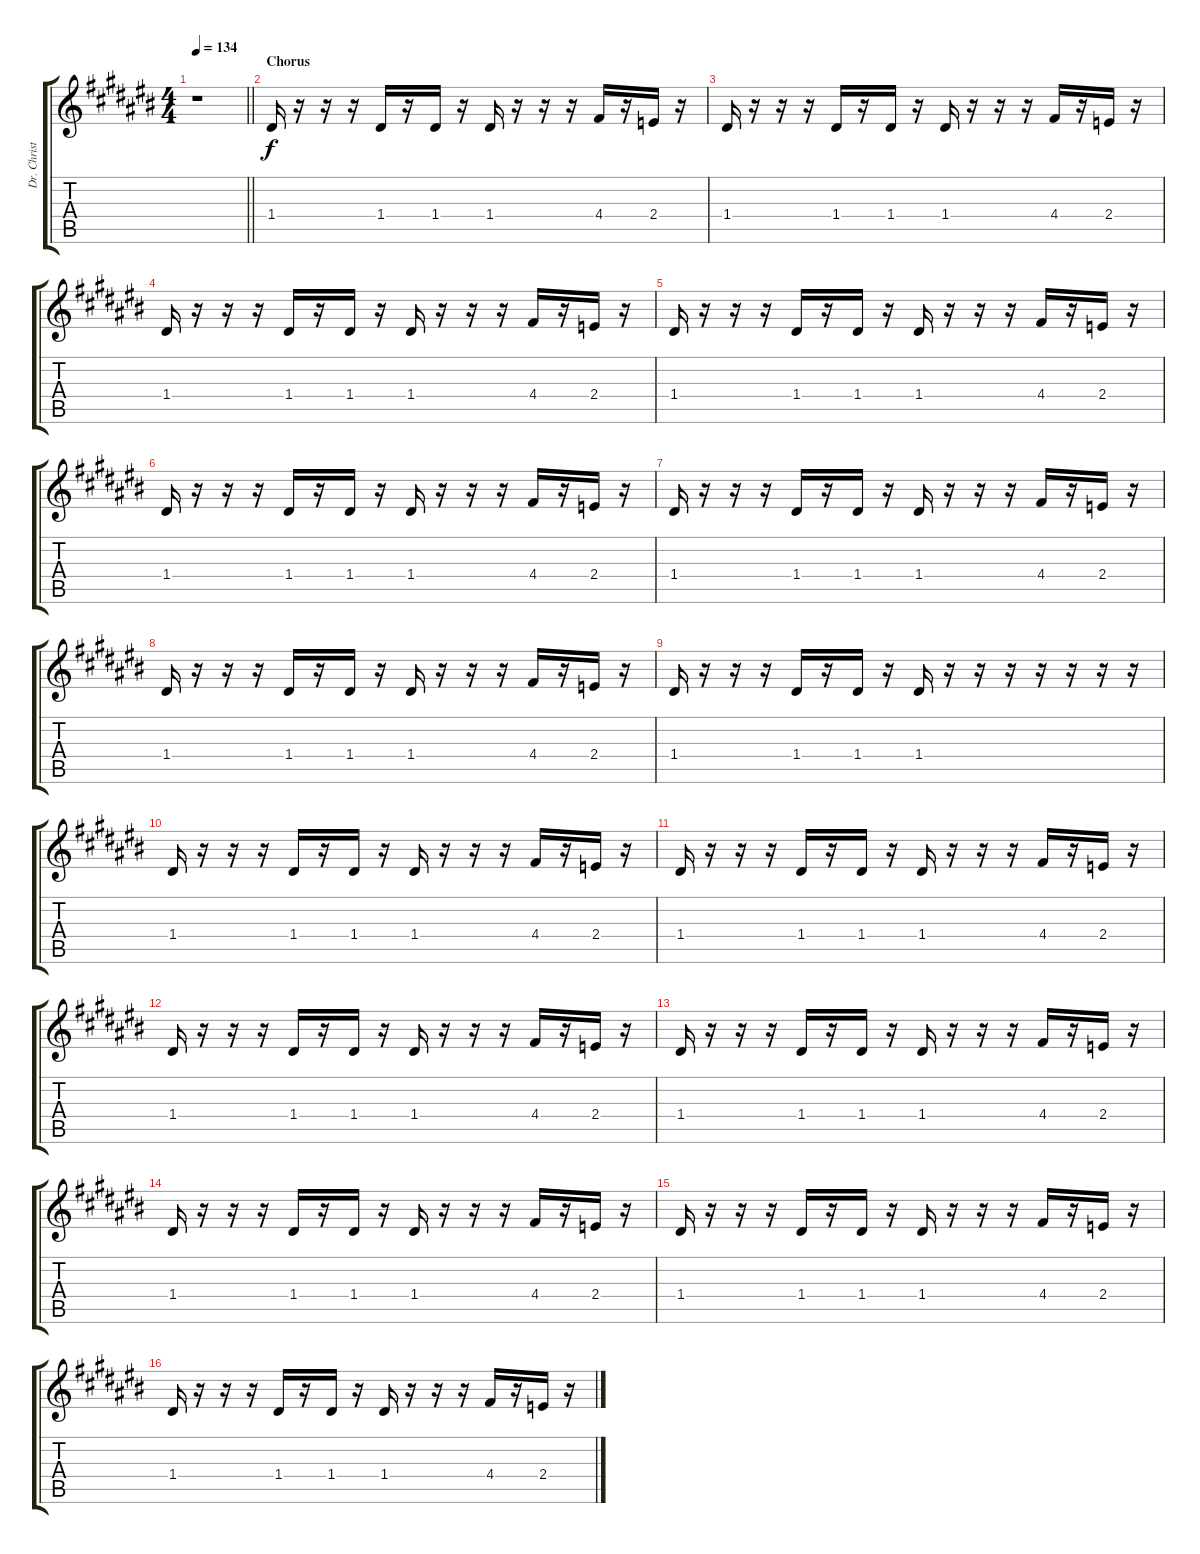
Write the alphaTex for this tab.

\track ("Dr. Christian Lorenz - Keyboard I" "Dr. Christ") {instrument synthbass2}
\staff {score tabs}
\tuning (E4 B3 G3 D3 A2 D2) {hide}
\ts (4 4)
\tempo 134
\clef g2
\barLineRight lightlight
\ks c#
r.1{dy f} |
\section ("" "Chorus")
1.4.16{volume 8 balance 16 instrument synthbass2} r.16 r.16 r.16 1.4.16 r.16 1.4.16 r.16 1.4.16 r.16 r.16 r.16 4.4.16 r.16 2.4.16 r.16 |
1.4.16 r.16 r.16 r.16 1.4.16 r.16 1.4.16 r.16 1.4.16 r.16 r.16 r.16 4.4.16 r.16 2.4.16 r.16 |
1.4.16{balance 0} r.16 r.16 r.16 1.4.16 r.16 1.4.16 r.16 1.4.16 r.16 r.16 r.16 4.4.16 r.16 2.4.16 r.16 |
1.4.16 r.16 r.16 r.16 1.4.16 r.16 1.4.16 r.16 1.4.16 r.16 r.16 r.16 4.4.16 r.16 2.4.16 r.16 |
1.4.16{balance 16} r.16 r.16 r.16 1.4.16 r.16 1.4.16 r.16 1.4.16 r.16 r.16 r.16 4.4.16 r.16 2.4.16 r.16 |
1.4.16 r.16 r.16 r.16 1.4.16 r.16 1.4.16 r.16 1.4.16 r.16 r.16 r.16 4.4.16 r.16 2.4.16 r.16 |
1.4.16{balance 0} r.16 r.16 r.16 1.4.16 r.16 1.4.16 r.16 1.4.16 r.16 r.16 r.16 4.4.16 r.16 2.4.16 r.16 |
1.4.16 r.16 r.16 r.16 1.4.16 r.16 1.4.16 r.16 1.4.16 r.16 r.16 r.16 r.16 r.16 r.16 r.16 |
1.4.16{balance 16} r.16 r.16 r.16 1.4.16 r.16 1.4.16 r.16 1.4.16 r.16 r.16 r.16 4.4.16 r.16 2.4.16 r.16 |
1.4.16 r.16 r.16 r.16 1.4.16 r.16 1.4.16 r.16 1.4.16 r.16 r.16 r.16 4.4.16 r.16 2.4.16 r.16 |
1.4.16{balance 0} r.16 r.16 r.16 1.4.16 r.16 1.4.16 r.16 1.4.16 r.16 r.16 r.16 4.4.16 r.16 2.4.16 r.16 |
1.4.16 r.16 r.16 r.16 1.4.16 r.16 1.4.16 r.16 1.4.16 r.16 r.16 r.16 4.4.16 r.16 2.4.16 r.16 |
1.4.16{balance 16} r.16 r.16 r.16 1.4.16 r.16 1.4.16 r.16 1.4.16 r.16 r.16 r.16 4.4.16 r.16 2.4.16 r.16 |
1.4.16 r.16 r.16 r.16 1.4.16 r.16 1.4.16 r.16 1.4.16 r.16 r.16 r.16 4.4.16 r.16 2.4.16 r.16 |
1.4.16{balance 0} r.16 r.16 r.16 1.4.16 r.16 1.4.16 r.16 1.4.16 r.16 r.16 r.16 4.4.16 r.16 2.4.16 r.16
